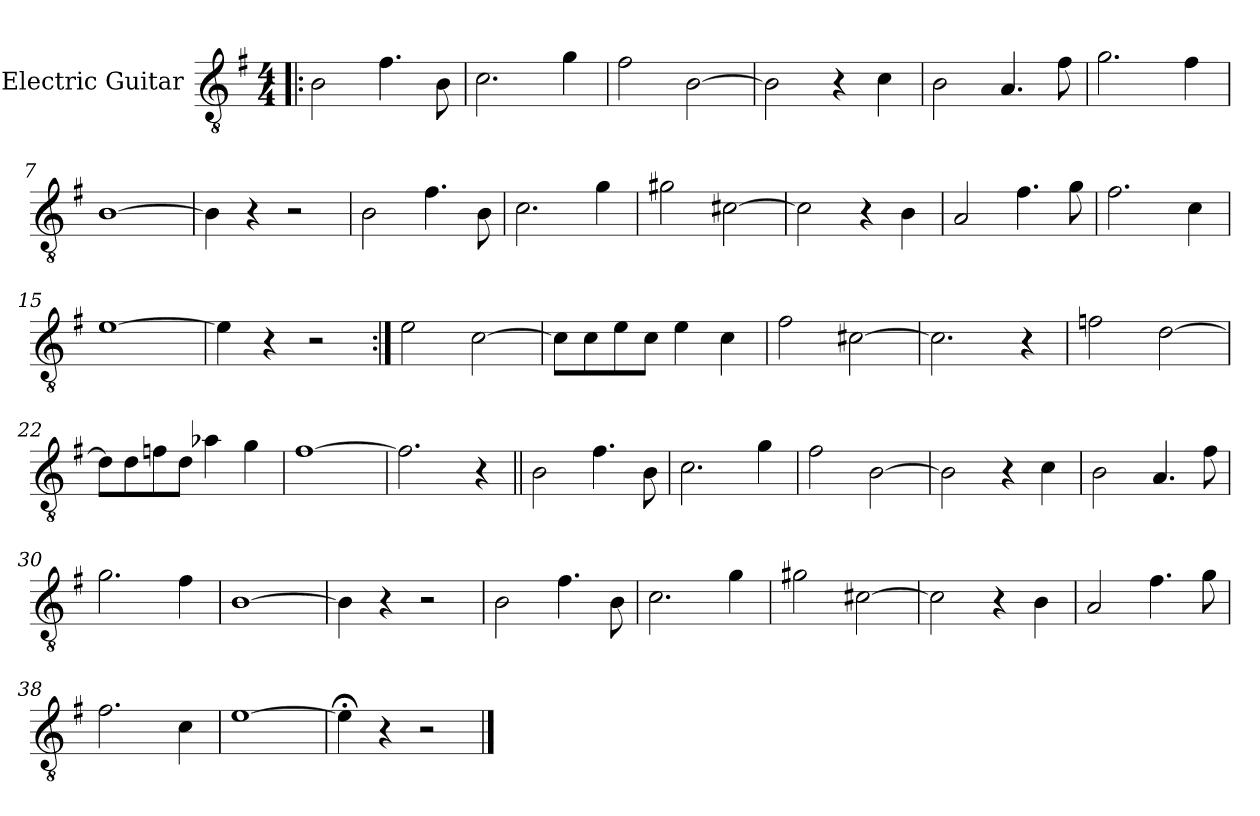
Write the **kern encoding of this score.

**kern
*part1
*staff1
*I"Electric Guitar
*I'Elec Gtr
*clefGv2
*k[f#]
*G:
*M4/4
=1!|:
2B\
4.f#\
8B\
=2
2.c\
4g\
=3
2f#\
[2B\
=4
2B\]
4r
4c\
!!LO:LB:g=z
=5
2B\
4.A/
8f#\
=6
2.g\
4f#\
=7
[1B
=8
4B\]
4r
2r
!!LO:LB:g=z
=9
2B\
4.f#\
8B\
=10
2.c\
4g\
=11
2g#X\
[2c#X\
=12
2c#\]
4r
4B\
!!LO:LB:g=z
=13
2A/
4.f#\
8g\
=14
2.f#\
4c\
=15
[1e
=16
4e\]
4r
2r
!!LO:LB:g=z
=17:|!
2e\
[2c\
=18
8c\L]
8c\
8e\
8c\J
4e\
4c\
=19
2f#\
[2c#X\
=20
2.c#\]
4r
!!LO:LB:g=z
=21
2fn\
[2d\
=22
8d\L]
8d\
8fn\
8d\J
4a-X\
4g\
=23
[1f#
=24
2.f#\]
4r
!!LO:LB:g=z
=25||
2B\
4.f#\
8B\
=26
2.c\
4g\
=27
2f#\
[2B\
=28
2B\]
4r
4c\
!!LO:LB:g=z
=29
2B\
4.A/
8f#\
=30
2.g\
4f#\
=31
[1B
=32
4B\]
4r
2r
!!LO:LB:g=z
=33
2B\
4.f#\
8B\
=34
2.c\
4g\
=35
2g#X\
[2c#X\
=36
2c#\]
4r
4B\
!!LO:LB:g=z
=37
2A/
4.f#\
8g\
=38
2.f#\
4c\
=39
[1e
=40
4e;<\]
4r
2r
==
*-
